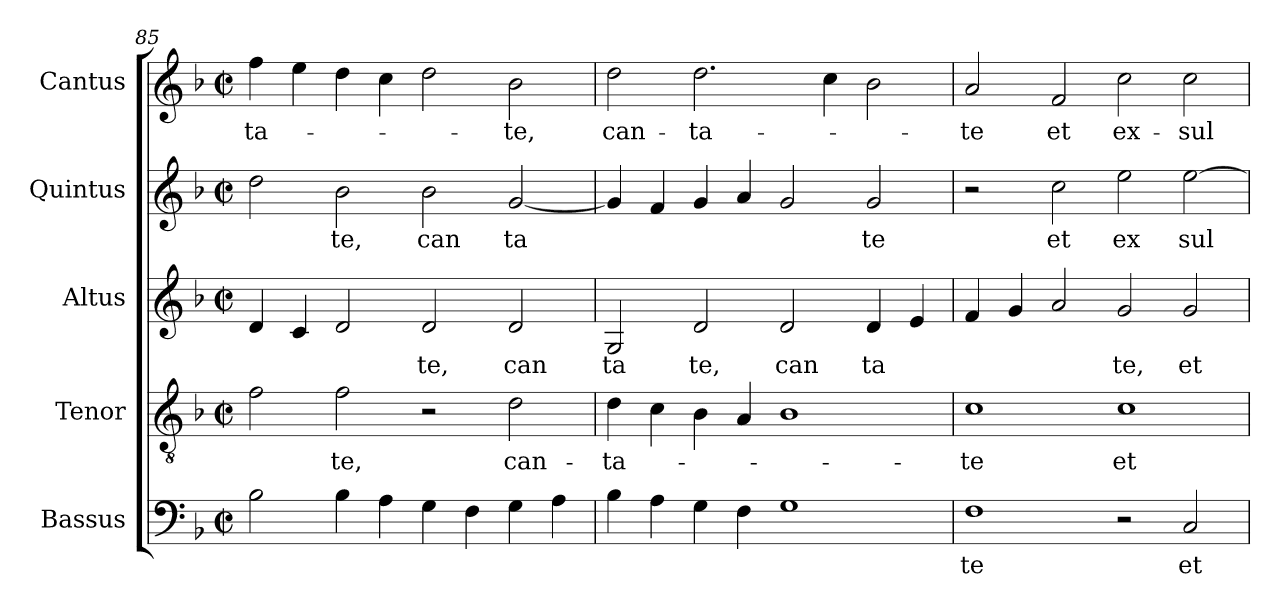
**kern	**text	**kern	**text	**kern	**text	**kern	**text	**kern	**text
*part5	*part5	*part4	*part4	*part3	*part3	*part2	*part2	*part1	*part1
*staff5	*staff5	*staff4	*staff4	*staff3	*staff3	*staff2	*staff2	*staff1	*staff1
*I"Bassus	*	*I"Tenor	*	*I"Altus	*	*I"Quintus	*	*I"Cantus	*
*clefF4	*	*clefGv2	*	*clefG2	*	*clefG2	*	*clefG2	*
*k[b-]	*	*k[b-]	*	*k[b-]	*	*k[b-]	*	*k[b-]	*
*F:	*	*F:	*	*F:	*	*F:	*	*F:	*
*M2/2	*	*M2/2	*	*M2/2	*	*M2/2	*	*M2/2	*
*met(c|)	*	*met(c|)	*	*met(c|)	*	*met(c|)	*	*met(c|)	*
=85	=85	=85	=85	=85	=85	=85	=85	=85	=85
!	!	!	!	!	!	!	!	!	!LO:LY:b:cj
2B-\	.	2f\	.	4d/	.	2dd\	.	4ff\	-ta-
.	.	.	.	4c/	.	.	.	4ee\	.
!	!	!	!LO:LY:b:cj	!	!	!	!LO:LY:b:cj	!	!
4B-\	.	2f\	-te,	2d/	.	2b-\	te,	4dd\	.
4A\	.	.	.	.	.	.	.	4cc\	.
!	!	!	!	!	!LO:LY:b:cj	!	!LO:LY:b:cj	!	!
4G\	.	2r	.	2d/	te,	2b-\	can	2dd\	.
4F\	.	.	.	.	.	.	.	.	.
!	!	!	!LO:LY:b:cj	!	!LO:LY:b:cj	!	!LO:LY:b:cj	!	!LO:LY:b:cj
4G\	.	2d\	can-	2d/	can	[<2g/	ta	2b-\	-te,
4A\	.	.	.	.	.	.	.	.	.
=86	=86	=86	=86	=86	=86	=86	=86	=86	=86
!	!	!	!LO:LY:b:cj	!	!LO:LY:b:cj	!	!	!	!LO:LY:b:cj
4B-\	.	4d\	-ta-	2G/	ta	4g/]	.	2dd\	can-
4A\	.	4c\	.	.	.	4f/	.	.	.
!	!	!	!	!	!LO:LY:b:cj	!	!	!	!LO:LY:b:cj
4G\	.	4B-\	.	2d/	te,	4g/	.	2.dd\	-ta-
4F\	.	4A/	.	.	.	4a/	.	.	.
!	!	!	!	!	!LO:LY:b:cj	!	!	!	!
1G	.	1B-	.	2d/	can	2g/	.	.	.
.	.	.	.	.	.	.	.	4cc\	.
!	!	!	!	!	!LO:LY:b:cj	!	!LO:LY:b:cj	!	!
.	.	.	.	4d/	ta	2g/	te	2b-\	.
.	.	.	.	4e/	.	.	.	.	.
=87	=87	=87	=87	=87	=87	=87	=87	=87	=87
!	!LO:LY:b:cj	!	!LO:LY:b:cj	!	!	!	!	!	!LO:LY:b:cj
1F	te	1c	-te	4f/	.	2r	.	2a/	-te
.	.	.	.	4g/	.	.	.	.	.
!	!	!	!	!	!	!	!LO:LY:b:cj	!	!LO:LY:b:cj
.	.	.	.	2a/	.	2cc\	et	2f/	et
!	!	!	!LO:LY:b:cj	!	!LO:LY:b:cj	!	!LO:LY:b:cj	!	!LO:LY:b:cj
2r	.	1c	et	2g/	te,	2ee\	ex	2cc\	ex-
!	!LO:LY:b:cj	!	!	!	!LO:LY:b:cj	!	!LO:LY:b	!	!LO:LY:b:cj
2C/	et	.	.	2g/	et	[>2ee\	sul	2cc\	-sul-
=	=	=	=	=	=	=	=	=	=
*-	*-	*-	*-	*-	*-	*-	*-	*-	*-
